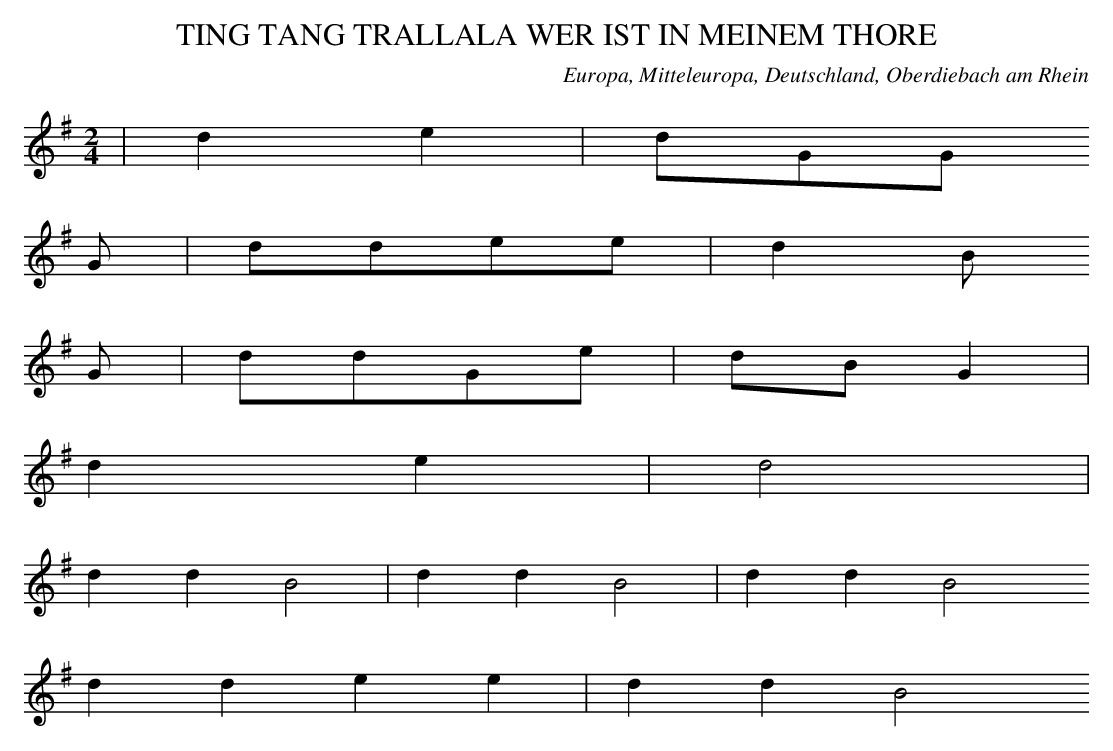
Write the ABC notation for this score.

X:1
T: TING TANG TRALLALA WER IST IN MEINEM THORE
O: Europa, Mitteleuropa, Deutschland, Oberdiebach am Rhein
M: 2/4
L: 1/8
K: G
 | d2e2 | dGG
G | ddee | d2B
G | ddGe | dBG2 |
d2e2 | d4 |
d2d2B4 | d2d2B4 | d2d2B4
d2d2e2e2 | d2d2B4
